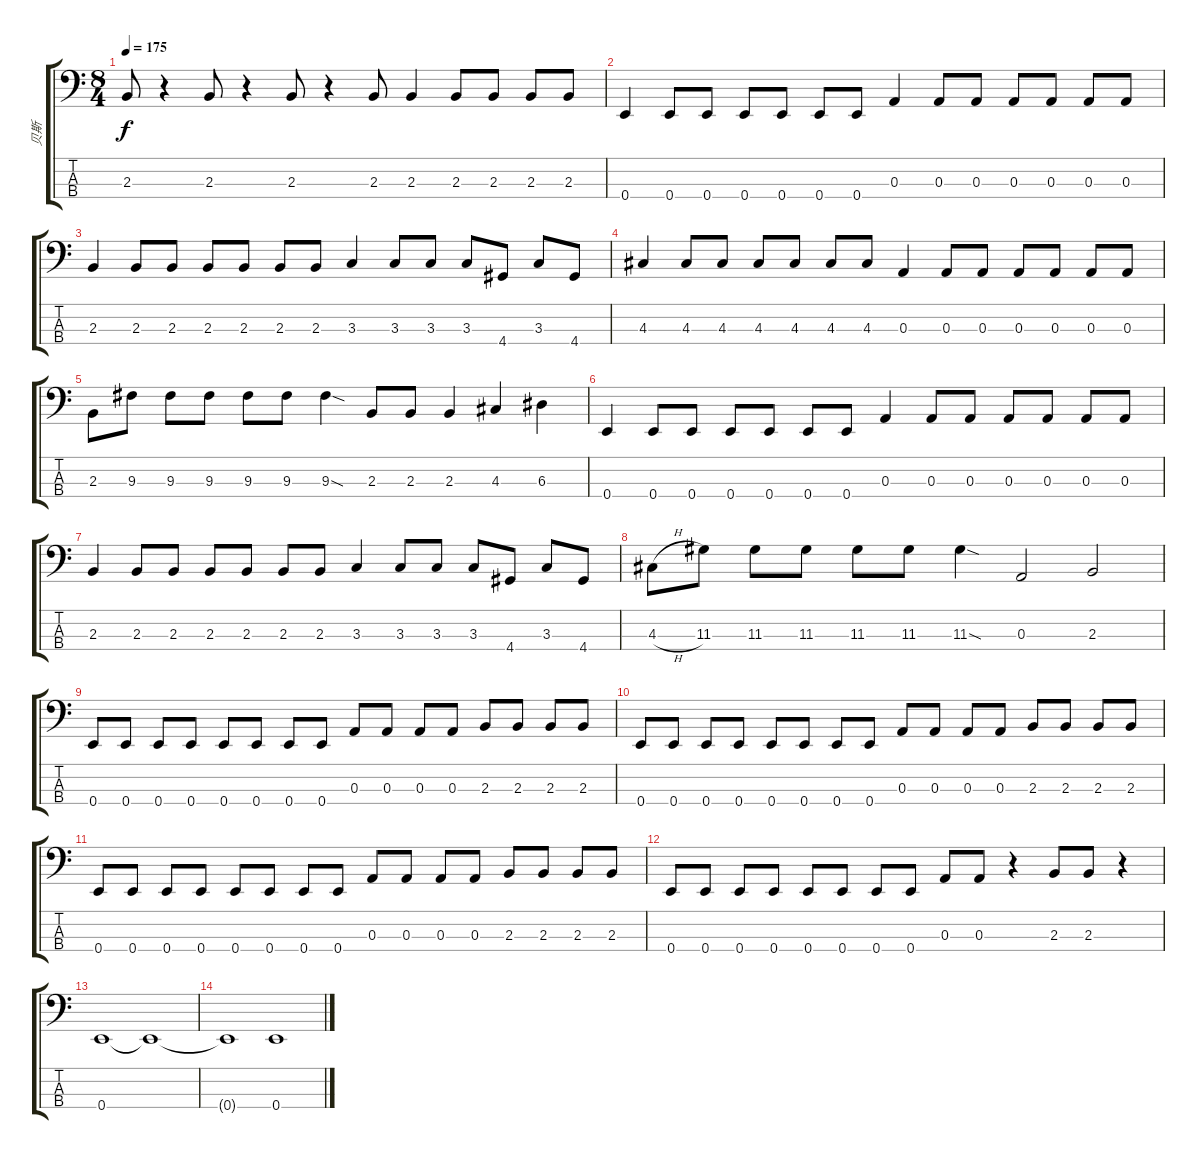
\track ("贝斯" "贝斯") {instrument electricbassfinger}
\staff {score tabs}
\tuning (G2 D2 A1 E1) {hide}
\ts (8 4)
\tempo 175
\clef f4
\ks c
2.3.8{dy f} r.4 2.3.8 r.4 2.3.8 r.4 2.3.8 2.3.4 2.3.8 2.3.8 2.3.8 2.3.8 |
0.4.4 0.4.8 0.4.8 0.4.8 0.4.8 0.4.8 0.4.8 0.3.4 0.3.8 0.3.8 0.3.8 0.3.8 0.3.8 0.3.8 |
2.3.4 2.3.8 2.3.8 2.3.8 2.3.8 2.3.8 2.3.8 3.3.4 3.3.8 3.3.8 3.3.8 4.4.8 3.3.8 4.4.8 |
4.3.4 4.3.8 4.3.8 4.3.8 4.3.8 4.3.8 4.3.8 0.3.4 0.3.8 0.3.8 0.3.8 0.3.8 0.3.8 0.3.8 |
2.3.8 9.3.8 9.3.8 9.3.8 9.3.8 9.3.8 9.3{sod}.4 2.3.8 2.3.8 2.3.4 4.3.4 6.3.4 |
0.4.4 0.4.8 0.4.8 0.4.8 0.4.8 0.4.8 0.4.8 0.3.4 0.3.8 0.3.8 0.3.8 0.3.8 0.3.8 0.3.8 |
2.3.4 2.3.8 2.3.8 2.3.8 2.3.8 2.3.8 2.3.8 3.3.4 3.3.8 3.3.8 3.3.8 4.4.8 3.3.8 4.4.8 |
4.3{h}.8 11.3.8 11.3.8 11.3.8 11.3.8 11.3.8 11.3{sod}.4 0.3.2 2.3.2 |
0.4.8 0.4.8 0.4.8 0.4.8 0.4.8 0.4.8 0.4.8 0.4.8 0.3.8 0.3.8 0.3.8 0.3.8 2.3.8 2.3.8 2.3.8 2.3.8 |
0.4.8 0.4.8 0.4.8 0.4.8 0.4.8 0.4.8 0.4.8 0.4.8 0.3.8 0.3.8 0.3.8 0.3.8 2.3.8 2.3.8 2.3.8 2.3.8 |
0.4.8 0.4.8 0.4.8 0.4.8 0.4.8 0.4.8 0.4.8 0.4.8 0.3.8 0.3.8 0.3.8 0.3.8 2.3.8 2.3.8 2.3.8 2.3.8 |
0.4.8 0.4.8 0.4.8 0.4.8 0.4.8 0.4.8 0.4.8 0.4.8 0.3.8 0.3.8 r.4 2.3.8 2.3.8 r.4 |
0.4.1 0.4{t}.1 |
0.4{t}.1 0.4.1
